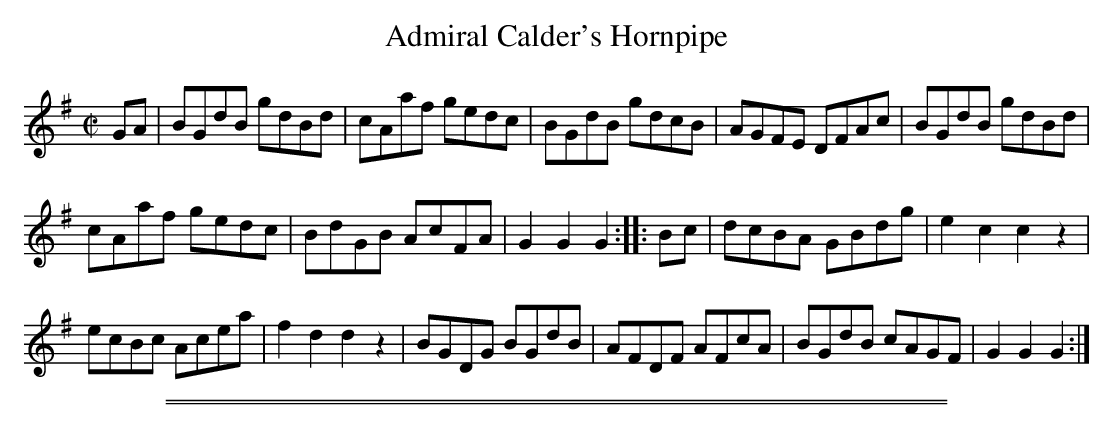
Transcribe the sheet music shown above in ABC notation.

X:1
T: Admiral Calder's Hornpipe
M: C|
L: 1/8
K: G
GA |\
BGdB gdBd | cAaf gedc |\
BGdB gdcB | AGFE DFAc |\
BGdB gdBd |
cAaf gedc |\
BdGB AcFA | G2G2G2 :: Bc |\
dcBA GBdg | e2c2 c2z2 |
ecBc Acea | f2d2 d2z2 |\
BGDG BGdB | AFDF AFcA |\
BGdB cAGF | G2G2G2 :|
